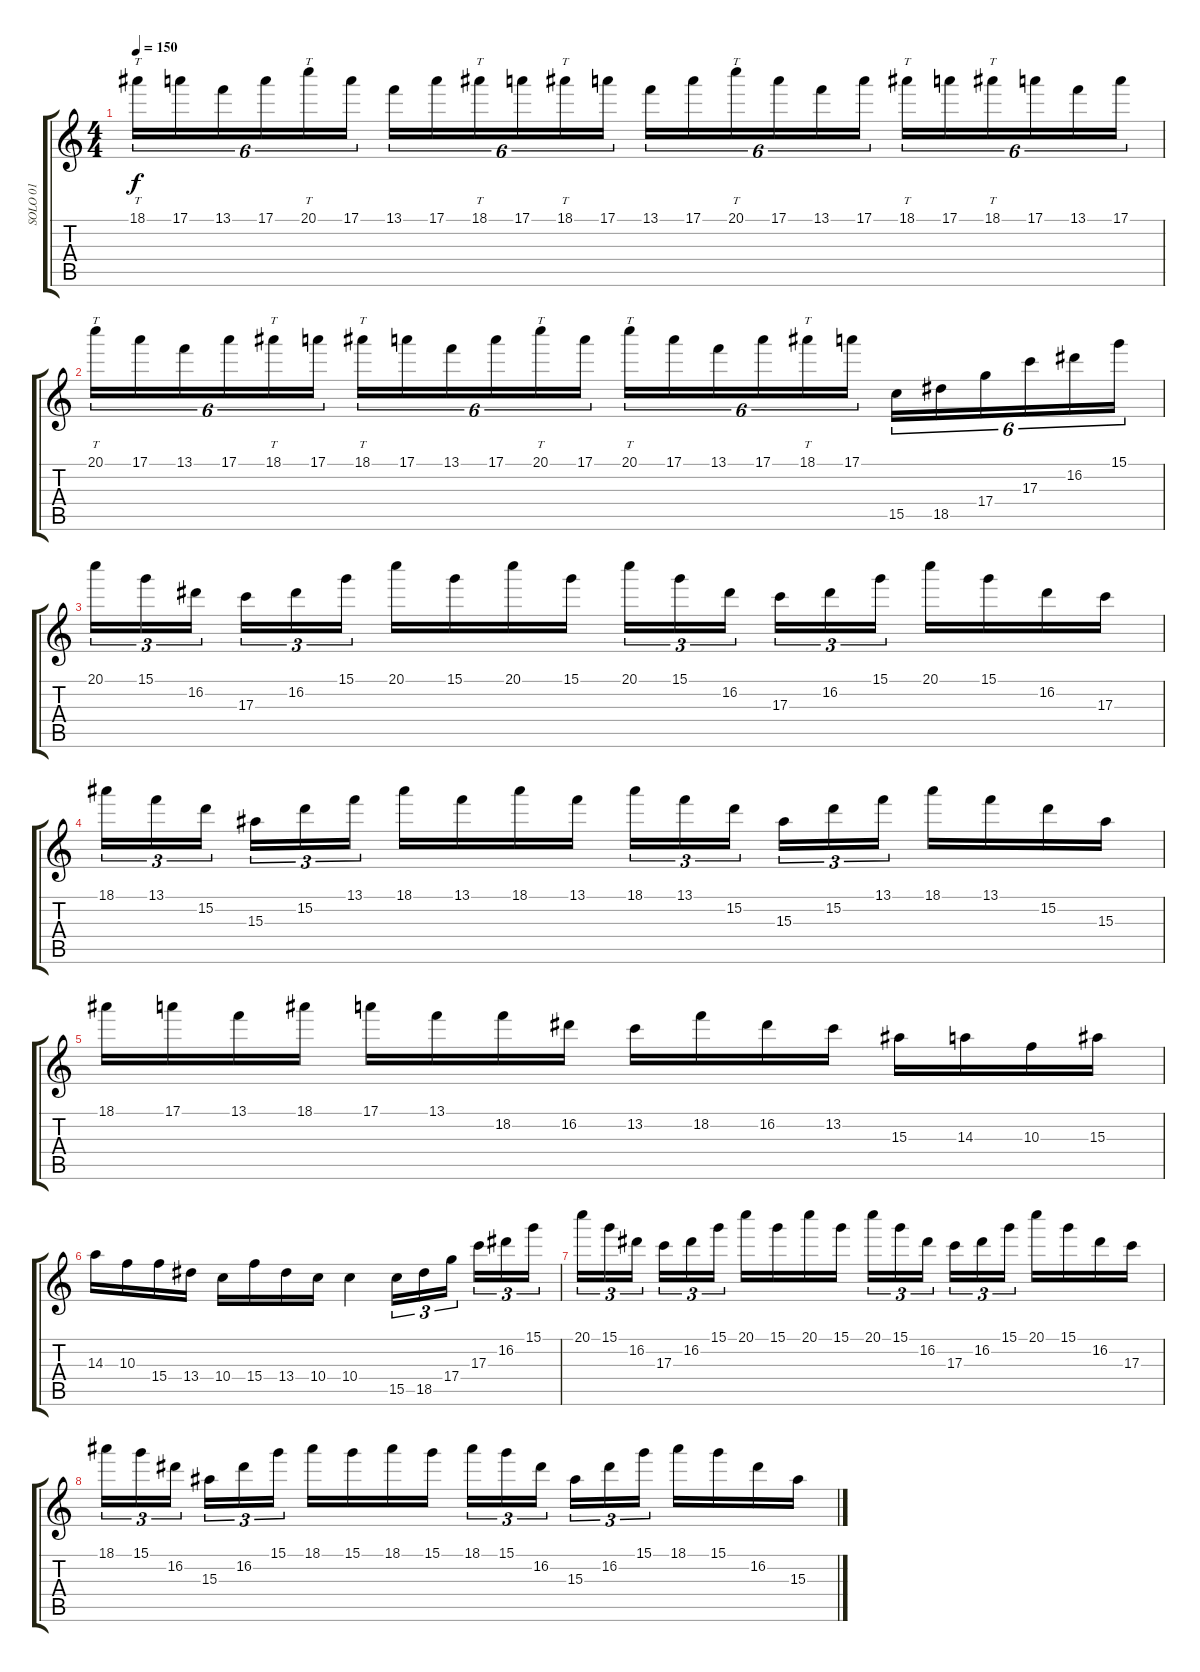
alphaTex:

\track ("SOLO 01" "SOLO 01") {instrument distortionguitar}
\staff {score tabs}
\tuning (E4 B3 G3 D3 A2 E2) {hide}
\ts (4 4)
\tempo 150
\clef g2
\ks c
18.1.16{tt tu (6 4) dy f} 17.1.16{tu (6 4)} 13.1.16{tu (6 4)} 17.1.16{tu (6 4)} 20.1.16{tt tu (6 4)} 17.1.16{tu (6 4)} 13.1.16{tu (6 4)} 17.1.16{tu (6 4)} 18.1.16{tt tu (6 4)} 17.1.16{tu (6 4)} 18.1.16{tt tu (6 4)} 17.1.16{tu (6 4)} 13.1.16{tu (6 4)} 17.1.16{tu (6 4)} 20.1.16{tt tu (6 4)} 17.1.16{tu (6 4)} 13.1.16{tu (6 4)} 17.1.16{tu (6 4)} 18.1.16{tt tu (6 4)} 17.1.16{tu (6 4)} 18.1.16{tt tu (6 4)} 17.1.16{tu (6 4)} 13.1.16{tu (6 4)} 17.1.16{tu (6 4)} |
20.1.16{tt tu (6 4)} 17.1.16{tu (6 4)} 13.1.16{tu (6 4)} 17.1.16{tu (6 4)} 18.1.16{tt tu (6 4)} 17.1.16{tu (6 4)} 18.1.16{tt tu (6 4)} 17.1.16{tu (6 4)} 13.1.16{tu (6 4)} 17.1.16{tu (6 4)} 20.1.16{tt tu (6 4)} 17.1.16{tu (6 4)} 20.1.16{tt tu (6 4)} 17.1.16{tu (6 4)} 13.1.16{tu (6 4)} 17.1.16{tu (6 4)} 18.1.16{tt tu (6 4)} 17.1.16{tu (6 4)} 15.5.16{tu (6 4)} 18.5.16{tu (6 4)} 17.4.16{tu (6 4)} 17.3.16{tu (6 4)} 16.2.16{tu (6 4)} 15.1.16{tu (6 4)} |
20.1.16{tu (3 2)} 15.1.16{tu (3 2)} 16.2.16{tu (3 2)} 17.3.16{tu (3 2)} 16.2.16{tu (3 2)} 15.1.16{tu (3 2)} 20.1.16 15.1.16 20.1.16 15.1.16 20.1.16{tu (3 2)} 15.1.16{tu (3 2)} 16.2.16{tu (3 2)} 17.3.16{tu (3 2)} 16.2.16{tu (3 2)} 15.1.16{tu (3 2)} 20.1.16 15.1.16 16.2.16 17.3.16 |
18.1.16{tu (3 2)} 13.1.16{tu (3 2)} 15.2.16{tu (3 2)} 15.3.16{tu (3 2)} 15.2.16{tu (3 2)} 13.1.16{tu (3 2)} 18.1.16 13.1.16 18.1.16 13.1.16 18.1.16{tu (3 2)} 13.1.16{tu (3 2)} 15.2.16{tu (3 2)} 15.3.16{tu (3 2)} 15.2.16{tu (3 2)} 13.1.16{tu (3 2)} 18.1.16 13.1.16 15.2.16 15.3.16 |
18.1.16 17.1.16 13.1.16 18.1.16 17.1.16 13.1.16 18.2.16 16.2.16 13.2.16 18.2.16 16.2.16 13.2.16 15.3.16 14.3.16 10.3.16 15.3.16 |
14.3.16 10.3.16 15.4.16 13.4.16 10.4.16 15.4.16 13.4.16 10.4.16 10.4.4 15.5.16{tu (3 2)} 18.5.16{tu (3 2)} 17.4.16{tu (3 2)} 17.3.16{tu (3 2)} 16.2.16{tu (3 2)} 15.1.16{tu (3 2)} |
20.1.16{tu (3 2)} 15.1.16{tu (3 2)} 16.2.16{tu (3 2)} 17.3.16{tu (3 2)} 16.2.16{tu (3 2)} 15.1.16{tu (3 2)} 20.1.16 15.1.16 20.1.16 15.1.16 20.1.16{tu (3 2)} 15.1.16{tu (3 2)} 16.2.16{tu (3 2)} 17.3.16{tu (3 2)} 16.2.16{tu (3 2)} 15.1.16{tu (3 2)} 20.1.16 15.1.16 16.2.16 17.3.16 |
18.1.16{tu (3 2)} 15.1.16{tu (3 2)} 16.2.16{tu (3 2)} 15.3.16{tu (3 2)} 16.2.16{tu (3 2)} 15.1.16{tu (3 2)} 18.1.16 15.1.16 18.1.16 15.1.16 18.1.16{tu (3 2)} 15.1.16{tu (3 2)} 16.2.16{tu (3 2)} 15.3.16{tu (3 2)} 16.2.16{tu (3 2)} 15.1.16{tu (3 2)} 18.1.16 15.1.16 16.2.16 15.3.16
